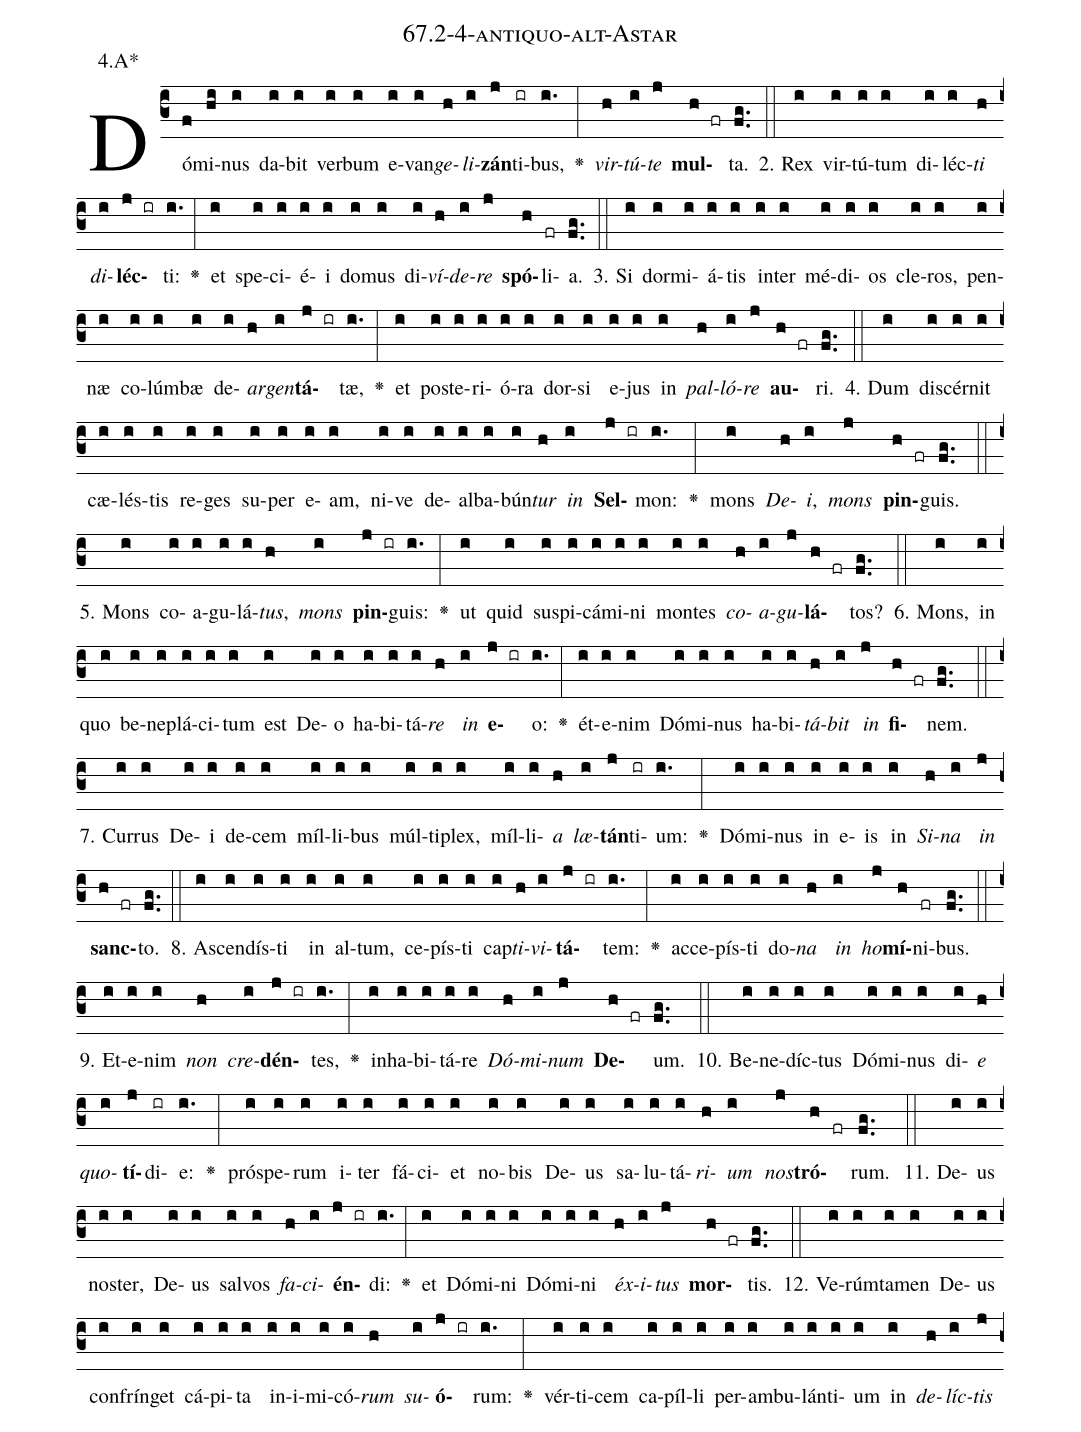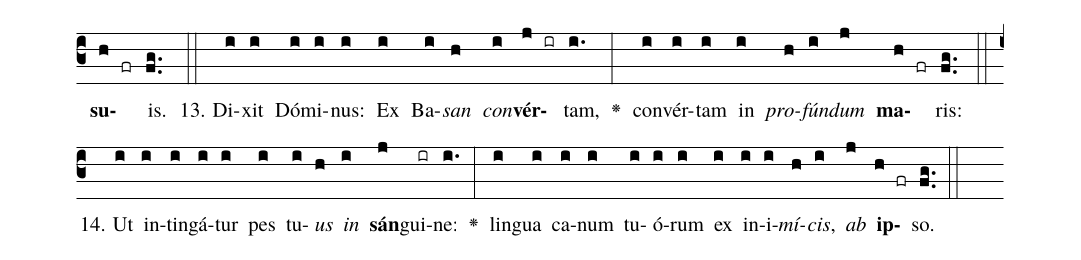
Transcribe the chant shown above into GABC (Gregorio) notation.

name: 67.2-4-antiquo-alt-Astar;
annotation: 4.A*;
%%
(c3)Dó(f)mi(hi)nus(i) da(i)bit(i) ver(i)bum(i) e(i)van(i)<i>ge</i>(h)<i>li</i>(i)<b>zán</b>(j)ti(ir)bus,(i.) <v>\greheightstar</v>(:) <i>vir</i>(h)<i>tú</i>(i)<i>te</i>(j) <b>mul</b>(h fr)ta.(fg..) (::)
2. Rex(i) vir(i)tú(i)tum(i) di(i)léc(i)<i>ti</i>(h) <i>di</i>(i)<b>léc</b>(j ir)ti:(i.) <v>\greheightstar</v>(:) et(i) spe(i)ci(i)é(i)i(i) do(i)mus(i) di(i)<i>ví</i>(h)<i>de</i>(i)<i>re</i>(j) <b>spó</b>(h)li(fr)a.(fg..) (::)
3. Si(i) dor(i)mi(i)á(i)tis(i) in(i)ter(i) mé(i)di(i)os(i) cle(i)ros,(i) pen(i)næ(i) co(i)lúm(i)bæ(i) de(i)<i>ar</i>(h)<i>gen</i>(i)<b>tá</b>(j ir)tæ,(i.) <v>\greheightstar</v>(:) et(i) post(i)e(i)ri(i)ó(i)ra(i) dor(i)si(i) e(i)jus(i) in(i) <i>pal</i>(h)<i>ló</i>(i)<i>re</i>(j) <b>au</b>(h fr)ri.(fg..) (::)
4. Dum(i) di(i)scér(i)nit(i) cæ(i)lés(i)tis(i) re(i)ges(i) su(i)per(i) e(i)am,(i) ni(i)ve(i) de(i)al(i)ba(i)bún(i)<i>tur</i>(h) <i>in</i>(i) <b>Sel</b>(j ir)mon:(i.) <v>\greheightstar</v>(:) mons(i) <i>De</i>(h)<i>i</i>,(i) <i>mons</i>(j) <b>pin</b>(h fr)guis.(fg..) (::)
5. Mons(i) co(i)a(i)gu(i)lá(i)<i>tus</i>,(h) <i>mons</i>(i) <b>pin</b>(j ir)guis:(i.) <v>\greheightstar</v>(:) ut(i) quid(i) su(i)spi(i)cá(i)mi(i)ni(i) mon(i)tes(i) <i>co</i>(h)<i>a</i>(i)<i>gu</i>(j)<b>lá</b>(h fr)tos?(fg..) (::)
6. Mons,(i) in(i) quo(i) be(i)ne(i)plá(i)ci(i)tum(i) est(i) De(i)o(i) ha(i)bi(i)tá(i)<i>re</i>(h) <i>in</i>(i) <b>e</b>(j ir)o:(i.) <v>\greheightstar</v>(:) ét(i)e(i)nim(i) Dó(i)mi(i)nus(i) ha(i)bi(i)<i>tá</i>(h)<i>bit</i>(i) <i>in</i>(j) <b>fi</b>(h fr)nem.(fg..) (::)
7. Cur(i)rus(i) De(i)i(i) de(i)cem(i) míl(i)li(i)bus(i) múl(i)ti(i)plex,(i) míl(i)li(i)<i>a</i>(h) <i>læ</i>(i)<b>tán</b>(j)ti(ir)um:(i.) <v>\greheightstar</v>(:) Dó(i)mi(i)nus(i) in(i) e(i)is(i) in(i) <i>Si</i>(h)<i>na</i>(i) <i>in</i>(j) <b>sanc</b>(h fr)to.(fg..) (::)
8. A(i)scen(i)dís(i)ti(i) in(i) al(i)tum,(i) ce(i)pís(i)ti(i) cap(i)<i>ti</i>(h)<i>vi</i>(i)<b>tá</b>(j ir)tem:(i.) <v>\greheightstar</v>(:) ac(i)ce(i)pís(i)ti(i) do(i)<i>na</i>(h) <i>in</i>(i) <i>ho</i>(j)<b>mí</b>(h)ni(fr)bus.(fg..) (::)
9. Et(i)e(i)nim(i) <i>non</i>(h) <i>cre</i>(i)<b>dén</b>(j ir)tes,(i.) <v>\greheightstar</v>(:) in(i)ha(i)bi(i)tá(i)re(i) <i>Dó</i>(h)<i>mi</i>(i)<i>num</i>(j) <b>De</b>(h fr)um.(fg..) (::)
10. Be(i)ne(i)díc(i)tus(i) Dó(i)mi(i)nus(i) di(i)<i>e</i>(h) <i>quo</i>(i)<b>tí</b>(j)di(ir)e:(i.) <v>\greheightstar</v>(:) pró(i)spe(i)rum(i) i(i)ter(i) fá(i)ci(i)et(i) no(i)bis(i) De(i)us(i) sa(i)lu(i)tá(i)<i>ri</i>(h)<i>um</i>(i) <i>nos</i>(j)<b>tró</b>(h fr)rum.(fg..) (::)
11. De(i)us(i) nos(i)ter,(i) De(i)us(i) sal(i)vos(i) <i>fa</i>(h)<i>ci</i>(i)<b>én</b>(j ir)di:(i.) <v>\greheightstar</v>(:) et(i) Dó(i)mi(i)ni(i) Dó(i)mi(i)ni(i) <i>éx</i>(h)<i>i</i>(i)<i>tus</i>(j) <b>mor</b>(h fr)tis.(fg..) (::)
12. Ve(i)rúm(i)ta(i)men(i) De(i)us(i) con(i)frín(i)get(i) cá(i)pi(i)ta(i) in(i)i(i)mi(i)có(i)<i>rum</i>(h) <i>su</i>(i)<b>ó</b>(j ir)rum:(i.) <v>\greheightstar</v>(:) vér(i)ti(i)cem(i) ca(i)píl(i)li(i) per(i)am(i)bu(i)lán(i)ti(i)um(i) in(i) <i>de</i>(h)<i>líc</i>(i)<i>tis</i>(j) <b>su</b>(h fr)is.(fg..) (::)
13. Di(i)xit(i) Dó(i)mi(i)nus:(i) Ex(i) Ba(i)<i>san</i>(h) <i>con</i>(i)<b>vér</b>(j ir)tam,(i.) <v>\greheightstar</v>(:) con(i)vér(i)tam(i) in(i) <i>pro</i>(h)<i>fún</i>(i)<i>dum</i>(j) <b>ma</b>(h fr)ris:(fg..) (::)
14. Ut(i) in(i)tin(i)gá(i)tur(i) pes(i) tu(i)<i>us</i>(h) <i>in</i>(i) <b>sán</b>(j)gui(ir)ne:(i.) <v>\greheightstar</v>(:) lin(i)gua(i) ca(i)num(i) tu(i)ó(i)rum(i) ex(i) in(i)i(i)<i>mí</i>(h)<i>cis</i>,(i) <i>ab</i>(j) <b>ip</b>(h fr)so.(fg..) (::)
